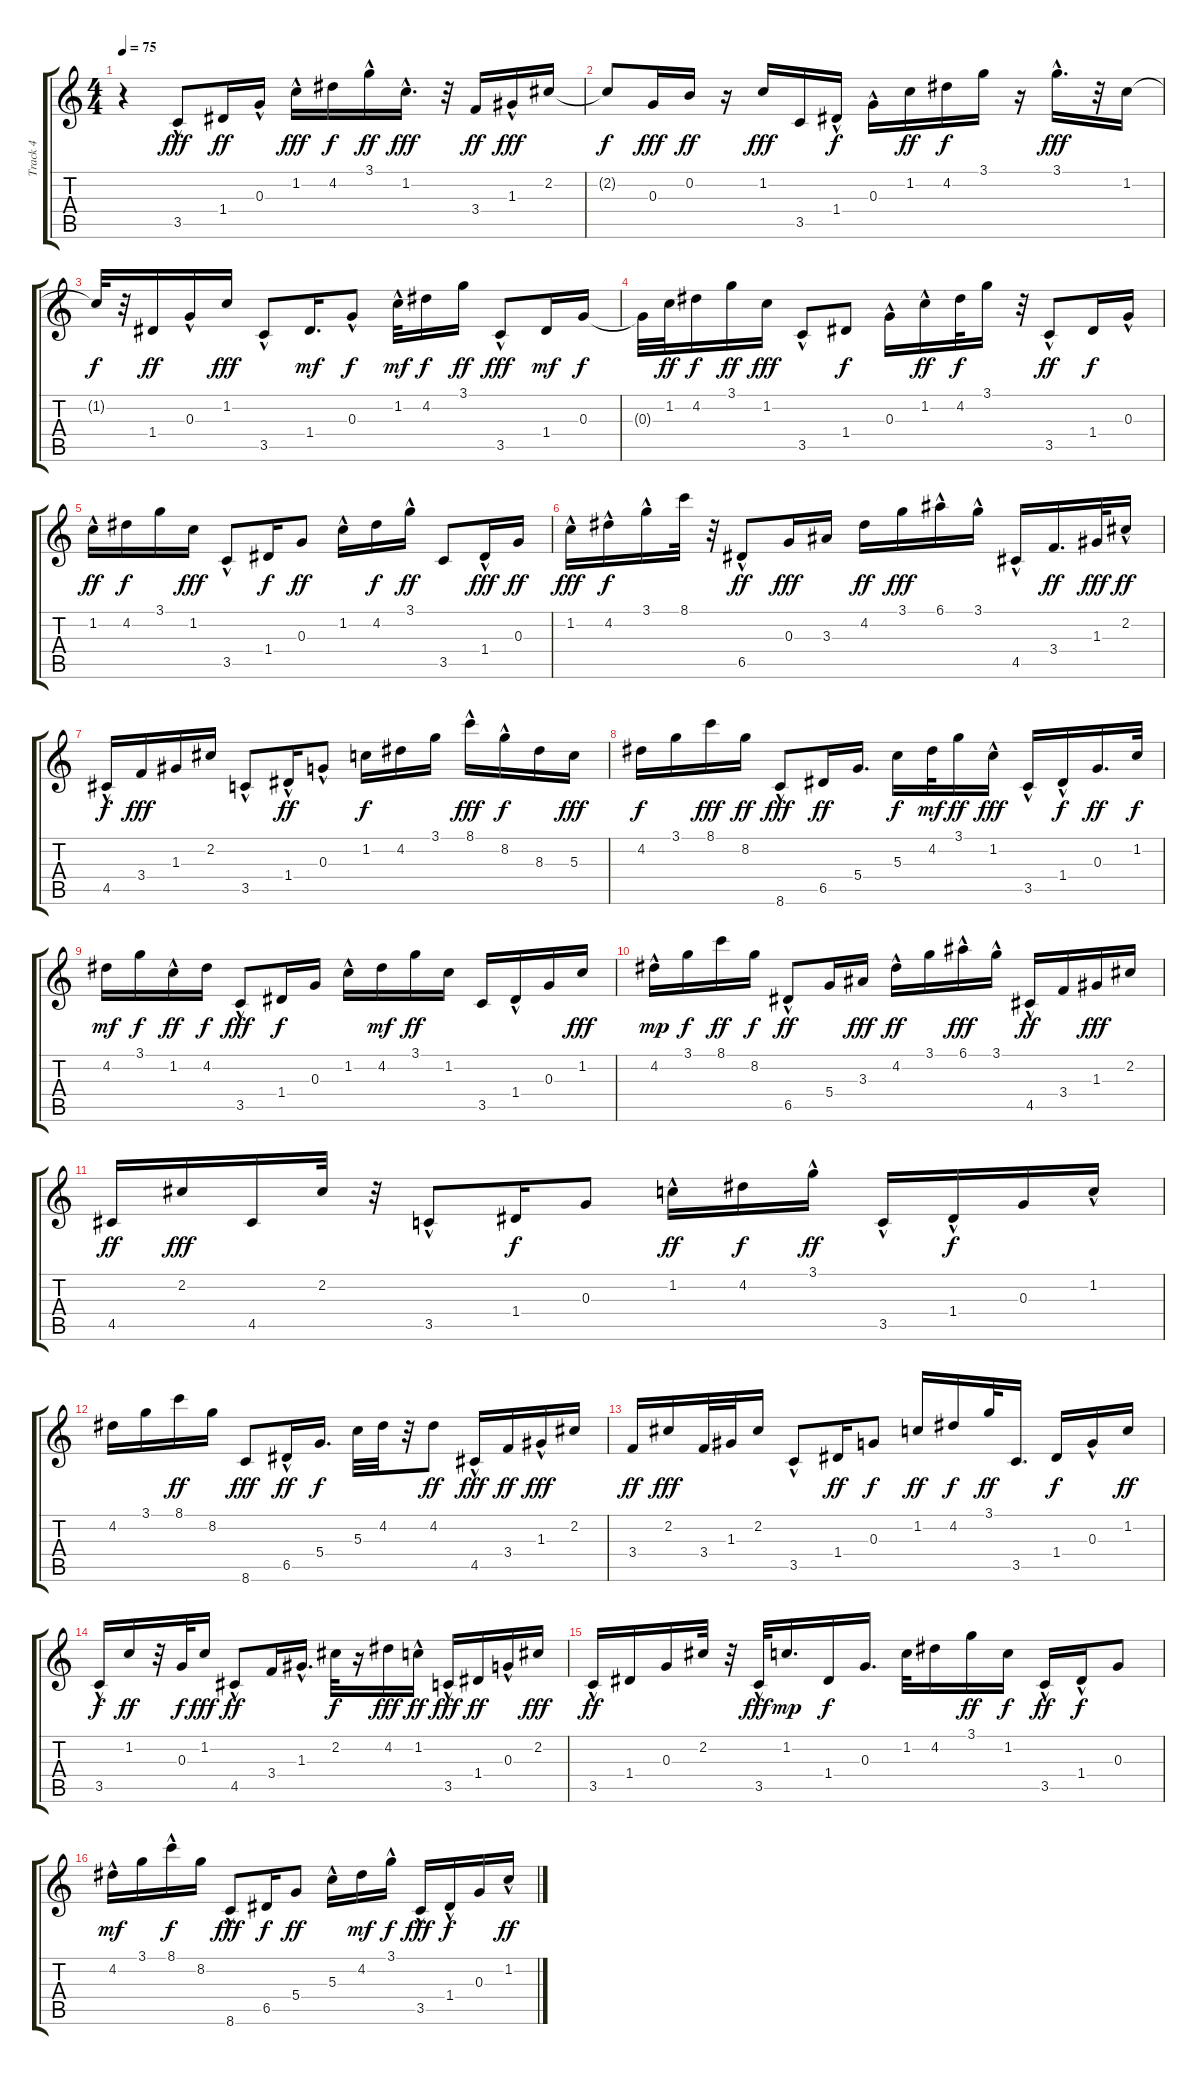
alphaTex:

\track ("Track 4" "Track 4") {instrument acousticguitarsteel}
\staff {score tabs}
\tuning (E4 B3 G3 D3 A2 E2) {hide}
\ts (4 4)
\tempo 75
\clef g2
\ks c
r.4{dy ff} 3.5{hac}.8{dy fff} 1.4.16{dy ff} 0.3{hac}.16 1.2{hac}.16{dy fff} 4.2.16{dy f} 3.1{hac}.16{dy ff} 1.2{hac}.16{d dy fff} r.32 3.4.16{dy ff} 1.3{hac}.16{dy fff} 2.2.16 |
2.2{t}.8{dy f} 0.3.16{dy fff} 0.2.16{dy ff} r.16 1.2.16{dy fff} 3.5.16 1.4{hac}.16{dy f} 0.3{hac}.16 1.2.16{dy ff} 4.2.16{dy f} 3.1.16 r.16 3.1{hac}.16{d dy fff} r.32 1.2.16 |
1.2{t}.32{dy f} r.32 1.4.16{dy ff} 0.3{hac}.16 1.2.16{dy fff} 3.5{hac}.8 1.4.16{d dy mf} 0.3{hac}.8{dy f} 1.2{hac}.32{dy mf} 4.2.16{dy f} 3.1.16{dy ff} 3.5{hac}.8{dy fff} 1.4.16{dy mf} 0.3.16{dy f} |
0.3{t}.32 1.2.32{dy ff} 4.2.16{dy f} 3.1.16{dy ff} 1.2.16{dy fff} 3.5{hac}.8 1.4.8{dy f} 0.3{hac}.16 1.2{hac}.16{dy ff} 4.2.32{dy f} 3.1.16 r.32 3.5{hac}.8{dy ff} 1.4.16{dy f} 0.3{hac}.16 |
1.2{hac}.16{dy ff} 4.2.16{dy f} 3.1.16 1.2.16{dy fff} 3.5{hac}.8 1.4.16{dy f} 0.3.8{dy ff} 1.2{hac}.16 4.2.16{dy f} 3.1{hac}.16{dy ff} 3.5.8 1.4{hac}.16{dy fff} 0.3.16{dy ff} |
1.2{hac}.16{dy fff} 4.2{hac}.16{dy f} 3.1{hac}.16 8.1.32 r.32 6.5{hac}.8{dy ff} 0.3.16{dy fff} 3.3.16 4.2.16{dy ff} 3.1.16{dy fff} 6.1{hac}.16 3.1{hac}.16 4.5{hac}.16 3.4.16{d dy ff} 1.3.32{dy fff} 2.2{hac}.16{dy ff} |
4.5{hac}.16{dy f} 3.4.16{dy fff} 1.3.16 2.2.16 3.5{hac}.8 1.4{hac}.16{dy ff} 0.3{hac}.8 1.2.16{dy f} 4.2.16 3.1.16 8.1{hac}.16{dy fff} 8.2{hac}.16{dy f} 8.3.16 5.3.16{dy fff} |
4.2.16{dy f} 3.1.16 8.1.16{dy fff} 8.2.16{dy ff} 8.6{hac}.8{dy fff} 6.5.16{dy ff} 5.4.16{d} 5.3.16{dy f} 4.2.32{dy mf} 3.1.16{dy ff} 1.2{hac}.16{dy fff} 3.5{hac}.16 1.4{hac}.16{dy f} 0.3.16{d dy ff} 1.2.32{dy f} |
4.2.16{dy mf} 3.1.16{dy f} 1.2{hac}.16{dy ff} 4.2.16{dy f} 3.5{hac}.8{dy fff} 1.4.16{dy f} 0.3.16 1.2{hac}.16 4.2.16{dy mf} 3.1.16{dy ff} 1.2.16 3.5.16 1.4{hac}.16 0.3.16 1.2.16{dy fff} |
4.2{hac}.16{dy mp} 3.1.16{dy f} 8.1.16{dy ff} 8.2.16{dy f} 6.5{hac}.8{dy ff} 5.4.16 3.3.16{dy fff} 4.2{hac}.16{dy ff} 3.1.16 6.1{hac}.16{dy fff} 3.1{hac}.16 4.5{hac}.16{dy ff} 3.4.16 1.3.16{dy fff} 2.2.16 |
4.5.16{dy ff} 2.2.16{dy fff} 4.5.16 2.2.32 r.32 3.5{hac}.8 1.4.16{dy f} 0.3.8 1.2{hac}.16{dy ff} 4.2.16{dy f} 3.1{hac}.16{dy ff} 3.5{hac}.16 1.4{hac}.16{dy f} 0.3.16 1.2{hac}.16 |
4.2.16 3.1.16 8.1.16{dy ff} 8.2.16 8.6.8{dy fff} 6.5{hac}.16{dy ff} 5.4.16{d dy f} 5.3.32 4.2.32 r.32 4.2.8{dy ff} 4.5{hac}.16{dy fff} 3.4.16{dy ff} 1.3{hac}.16{dy fff} 2.2.16 |
3.4.16{dy ff} 2.2.16{dy fff} 3.4.32 1.3.32 2.2.16 3.5{hac}.8 1.4.16{dy ff} 0.3.8{dy f} 1.2.16{dy ff} 4.2.16{dy f} 3.1.32{dy ff} 3.5.16{d} 1.4.16{dy f} 0.3{hac}.16 1.2.16{dy ff} |
3.5{hac}.16{dy f} 1.2.16{dy ff} r.32 0.3.32{dy f} 1.2.16{dy fff} 4.5{hac}.8{dy ff} 3.4.16 1.3{hac}.16{d} 2.2.32{dy f} r.16 4.2.16{dy fff} 1.2{hac}.16{dy ff} 3.5{hac}.16{dy fff} 1.4.16{dy ff} 0.3{hac}.16 2.2.16{dy fff} |
3.5{hac}.16{dy ff} 1.4.16 0.3.16 2.2.32 r.32 3.5{hac}.32{dy fff} 1.2.16{d dy mp} 1.4.16{dy f} 0.3.16{d} 1.2.32 4.2.16 3.1.16{dy ff} 1.2.16{dy f} 3.5{hac}.16{dy ff} 1.4{hac}.16{dy f} 0.3.8 |
4.2{hac}.16{dy mf} 3.1.16 8.1{hac}.16{dy f} 8.2.16 8.6{hac}.8{dy fff} 6.5.16{dy f} 5.4.8{dy ff} 5.3{hac}.16 4.2.16{dy mf} 3.1{hac}.16{dy f} 3.5{hac}.16{dy fff} 1.4{hac}.16{dy f} 0.3.16 1.2{hac}.16{dy ff}
